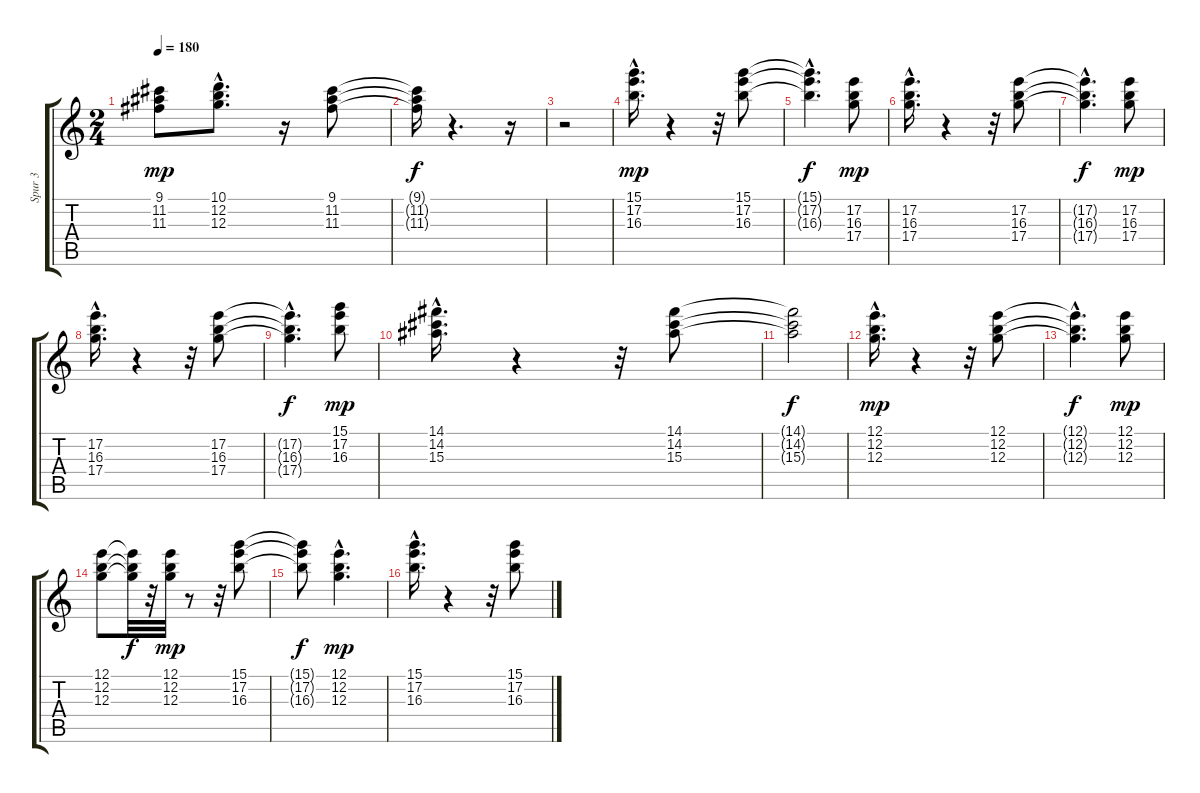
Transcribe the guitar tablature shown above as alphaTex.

\track ("Spur 3" "Spur 3") {instrument acousticguitarnylon}
\staff {score tabs}
\tuning (E4 B3 G3 D3 A2 E2) {hide}
\ts (2 4)
\tempo 180
\clef g2
\ks c
(9.1 11.2 11.3).8{dy mp} (10.1{hac} 12.2{hac} 12.3{hac}).8{d} r.16 (9.1 11.2 11.3).8 |
(9.1{t} 11.2{t} 11.3{t}).16{dy f} r.4{d} r.16 |
r.2 |
(15.1{hac} 17.2{hac} 16.3{hac}).16{d dy mp} r.4 r.32 (15.1 17.2 16.3).8 |
(15.1{hac t} 17.2{hac t} 16.3{hac t}).4{d dy f} (17.2 16.3 17.4).8{dy mp} |
(17.2{hac} 16.3{hac} 17.4{hac}).16{d} r.4 r.32 (17.2 16.3 17.4).8 |
(17.2{hac t} 16.3{hac t} 17.4{hac t}).4{d dy f} (17.2 16.3 17.4).8{dy mp} |
(17.2{hac} 16.3{hac} 17.4{hac}).16{d} r.4 r.32 (17.2 16.3 17.4).8 |
(17.2{hac t} 16.3{hac t} 17.4{hac t}).4{d dy f} (15.1 17.2 16.3).8{dy mp} |
(14.1{hac} 14.2{hac} 15.3{hac}).16{d} r.4 r.32 (14.1 14.2 15.3).8 |
(14.1{t} 14.2{t} 15.3{t}).2{dy f} |
(12.1{hac} 12.2{hac} 12.3{hac}).16{d dy mp} r.4 r.32 (12.1 12.2 12.3).8 |
(12.1{hac t} 12.2{hac t} 12.3{hac t}).4{d dy f} (12.1 12.2 12.3).8{dy mp} |
(12.1 12.2 12.3).8 (12.1{t} 12.2{t} 12.3{t}).32{dy f} r.32 (12.1 12.2 12.3).32{dy mp} r.8 r.32 (15.1 17.2 16.3).8 |
(15.1{t} 17.2{t} 16.3{t}).8{dy f} (12.1{hac} 12.2{hac} 12.3{hac}).4{d dy mp} |
(15.1{hac} 17.2{hac} 16.3{hac}).16{d} r.4 r.32 (15.1 17.2 16.3).8
